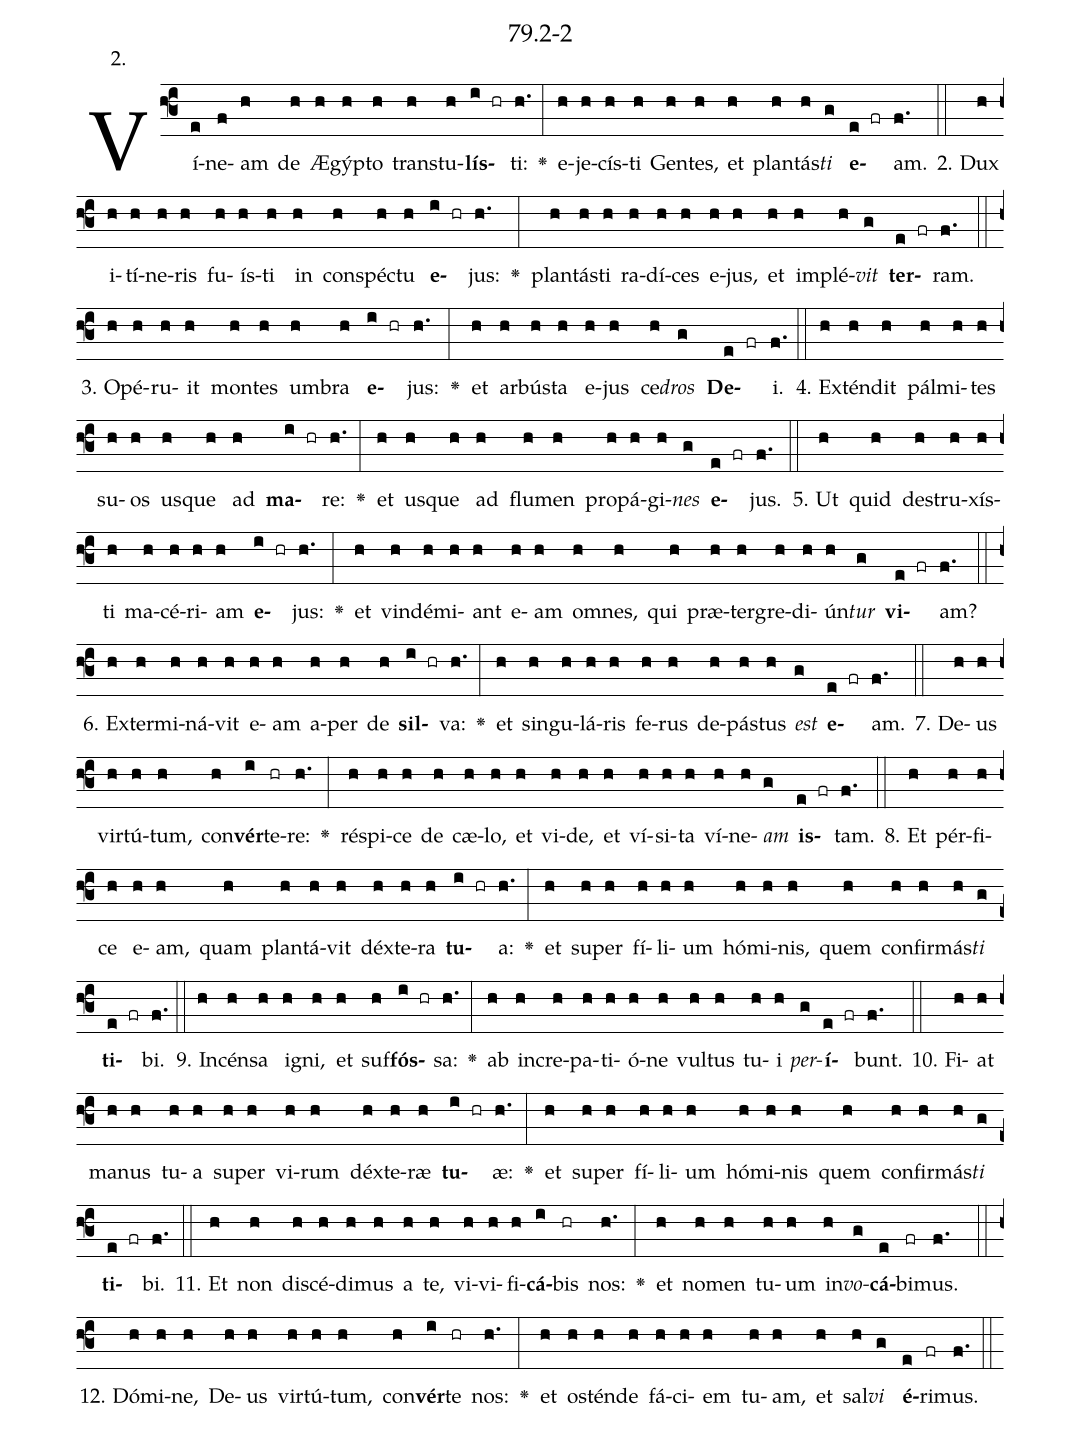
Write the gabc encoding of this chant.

name: 79.2-2;
annotation: 2.;
%%
(f3)Ví(e)ne(f)am(h) de(h) Æ(h)gýp(h)to(h) trans(h)tu(h)<b>lís</b>(i hr)ti:(h.) <v>\greheightstar</v>(:) e(h)je(h)cís(h)ti(h) Gen(h)tes,(h) et(h) plan(h)tás(h)<i>ti</i>(g) <b>e</b>(e fr)am.(f.) (::)
2. Dux(h) i(h)tí(h)ne(h)ris(h) fu(h)ís(h)ti(h) in(h) con(h)spéc(h)tu(h) <b>e</b>(i hr)jus:(h.) <v>\greheightstar</v>(:) plan(h)tás(h)ti(h) ra(h)dí(h)ces(h) e(h)jus,(h) et(h) im(h)plé(h)<i>vit</i>(g) <b>ter</b>(e fr)ram.(f.) (::)
3. O(h)pé(h)ru(h)it(h) mon(h)tes(h) um(h)bra(h) <b>e</b>(i hr)jus:(h.) <v>\greheightstar</v>(:) et(h) ar(h)bús(h)ta(h) e(h)jus(h) ce(h)<i>dros</i>(g) <b>De</b>(e fr)i.(f.) (::)
4. Ex(h)tén(h)dit(h) pál(h)mi(h)tes(h) su(h)os(h) us(h)que(h) ad(h) <b>ma</b>(i hr)re:(h.) <v>\greheightstar</v>(:) et(h) us(h)que(h) ad(h) flu(h)men(h) pro(h)pá(h)gi(h)<i>nes</i>(g) <b>e</b>(e fr)jus.(f.) (::)
5. Ut(h) quid(h) de(h)stru(h)xís(h)ti(h) ma(h)cé(h)ri(h)am(h) <b>e</b>(i hr)jus:(h.) <v>\greheightstar</v>(:) et(h) vin(h)dé(h)mi(h)ant(h) e(h)am(h) om(h)nes,(h) qui(h) præ(h)ter(h)gre(h)di(h)ún(h)<i>tur</i>(g) <b>vi</b>(e fr)am?(f.) (::)
6. Ex(h)ter(h)mi(h)ná(h)vit(h) e(h)am(h) a(h)per(h) de(h) <b>sil</b>(i hr)va:(h.) <v>\greheightstar</v>(:) et(h) sin(h)gu(h)lá(h)ris(h) fe(h)rus(h) de(h)pás(h)tus(h) <i>est</i>(g) <b>e</b>(e fr)am.(f.) (::)
7. De(h)us(h) vir(h)tú(h)tum,(h) con(h)<b>vér</b>(i)te(hr)re:(h.) <v>\greheightstar</v>(:) ré(h)spi(h)ce(h) de(h) cæ(h)lo,(h) et(h) vi(h)de,(h) et(h) ví(h)si(h)ta(h) ví(h)ne(h)<i>am</i>(g) <b>is</b>(e fr)tam.(f.) (::)
8. Et(h) pér(h)fi(h)ce(h) e(h)am,(h) quam(h) plan(h)tá(h)vit(h) déx(h)te(h)ra(h) <b>tu</b>(i hr)a:(h.) <v>\greheightstar</v>(:) et(h) su(h)per(h) fí(h)li(h)um(h) hó(h)mi(h)nis,(h) quem(h) con(h)fir(h)más(h)<i>ti</i>(g) <b>ti</b>(e fr)bi.(f.) (::)
9. In(h)cén(h)sa(h) i(h)gni,(h) et(h) suf(h)<b>fós</b>(i hr)sa:(h.) <v>\greheightstar</v>(:) ab(h) in(h)cre(h)pa(h)ti(h)ó(h)ne(h) vul(h)tus(h) tu(h)i(h) <i>per</i>(g)<b>í</b>(e fr)bunt.(f.) (::)
10. Fi(h)at(h) ma(h)nus(h) tu(h)a(h) su(h)per(h) vi(h)rum(h) déx(h)te(h)ræ(h) <b>tu</b>(i hr)æ:(h.) <v>\greheightstar</v>(:) et(h) su(h)per(h) fí(h)li(h)um(h) hó(h)mi(h)nis(h) quem(h) con(h)fir(h)más(h)<i>ti</i>(g) <b>ti</b>(e fr)bi.(f.) (::)
11. Et(h) non(h) di(h)scé(h)di(h)mus(h) a(h) te,(h) vi(h)vi(h)fi(h)<b>cá</b>(i)bis(hr) nos:(h.) <v>\greheightstar</v>(:) et(h) no(h)men(h) tu(h)um(h) in(h)<i>vo</i>(g)<b>cá</b>(e)bi(fr)mus.(f.) (::)
12. Dó(h)mi(h)ne,(h) De(h)us(h) vir(h)tú(h)tum,(h) con(h)<b>vér</b>(i)te(hr) nos:(h.) <v>\greheightstar</v>(:) et(h) os(h)tén(h)de(h) fá(h)ci(h)em(h) tu(h)am,(h) et(h) sal(h)<i>vi</i>(g) <b>é</b>(e)ri(fr)mus.(f.) (::)
